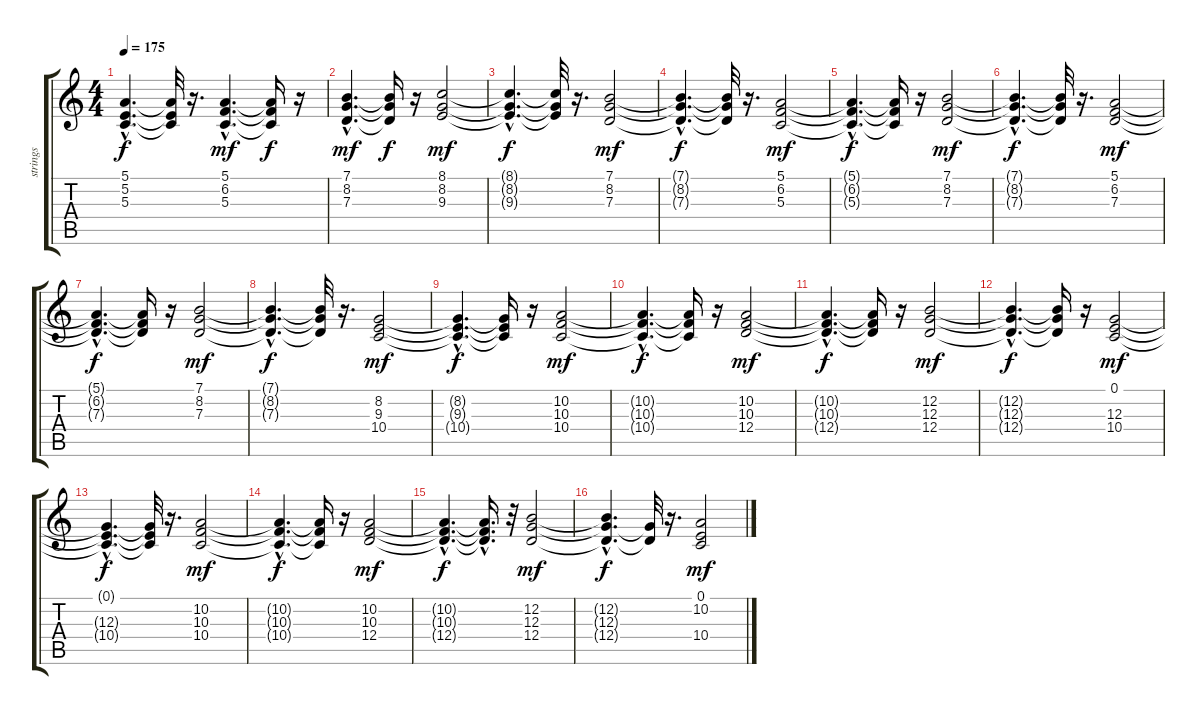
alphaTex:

\track ("strings" "strings") {instrument synthstrings1}
\staff {score tabs}
\tuning (E4 B3 G3 D3 A2 E2) {hide}
\ts (4 4)
\tempo 175
\clef g2
\ks c
(5.1{hac t} 5.2{hac t} 5.3{hac t}).4{d dy f} (5.1{t} 5.2{t} 5.3{t}).32 r.16{d} (5.1{hac} 6.2{hac} 5.3{hac}).4{d dy mf} (5.1{t} 6.2{t} 5.3{t}).16{dy f} r.16 |
(7.1{hac} 8.2{hac} 7.3{hac}).4{d dy mf} (7.1{t} 8.2{t} 7.3{t}).16{dy f} r.16 (8.1 8.2 9.3).2{dy mf} |
(8.1{hac t} 8.2{hac t} 9.3{hac t}).4{d dy f} (8.1{t} 8.2{t} 9.3{t}).32 r.16{d} (7.1 8.2 7.3).2{dy mf} |
(7.1{hac t} 8.2{hac t} 7.3{hac t}).4{d dy f} (7.1{t} 8.2{t} 7.3{t}).32 r.16{d} (5.1 6.2 5.3).2{dy mf} |
(5.1{hac t} 6.2{hac t} 5.3{hac t}).4{d dy f} (5.1{t} 6.2{t} 5.3{t}).16 r.16 (7.1 8.2 7.3).2{dy mf} |
(7.1{hac t} 8.2{hac t} 7.3{hac t}).4{d dy f} (7.1{t} 8.2{t} 7.3{t}).32 r.16{d} (5.1 6.2 7.3).2{dy mf} |
(5.1{hac t} 6.2{hac t} 7.3{hac t}).4{d dy f} (5.1{t} 6.2{t} 7.3{t}).16 r.16 (7.1 8.2 7.3).2{dy mf} |
(7.1{hac t} 8.2{hac t} 7.3{hac t}).4{d dy f} (7.1{t} 8.2{t} 7.3{t}).32 r.16{d} (8.2 9.3 10.4).2{dy mf} |
(8.2{hac t} 9.3{hac t} 10.4{hac t}).4{d dy f} (8.2{t} 9.3{t} 10.4{t}).16 r.16 (10.2 10.3 10.4).2{dy mf} |
(10.2{hac t} 10.3{hac t} 10.4{hac t}).4{d dy f} (10.2{t} 10.3{t} 10.4{t}).16 r.16 (10.2 10.3 12.4).2{dy mf} |
(10.2{hac t} 10.3{hac t} 12.4{hac t}).4{d dy f} (10.2{t} 10.3{t} 12.4{t}).16 r.16 (12.2 12.3 12.4).2{dy mf} |
(12.2{hac t} 12.3{hac t} 12.4{hac t}).4{d dy f} (12.2{t} 12.3{t} 12.4{t}).16 r.16 (0.1 12.3 10.4).2{dy mf} |
(0.1{hac t} 12.3{hac t} 10.4{hac t}).4{d dy f} (0.1{t} 12.3{t} 10.4{t}).32 r.16{d} (10.2 10.3 10.4).2{dy mf} |
(10.2{hac t} 10.3{hac t} 10.4{hac t}).4{d dy f} (10.2{t} 10.3{t} 10.4{t}).16 r.16 (10.2 10.3 12.4).2{dy mf} |
(10.2{hac t} 10.3{hac t} 12.4{hac t}).4{d dy f} (10.2{hac t} 10.3{hac t} 12.4{t}).16{d} r.32 (12.2 12.3 12.4).2{dy mf} |
(12.2{hac t} 12.3{hac t} 12.4{hac t}).4{d dy f} (12.3{t} 12.4{t}).32 r.16{d} (0.1 10.2 10.4).2{dy mf}
